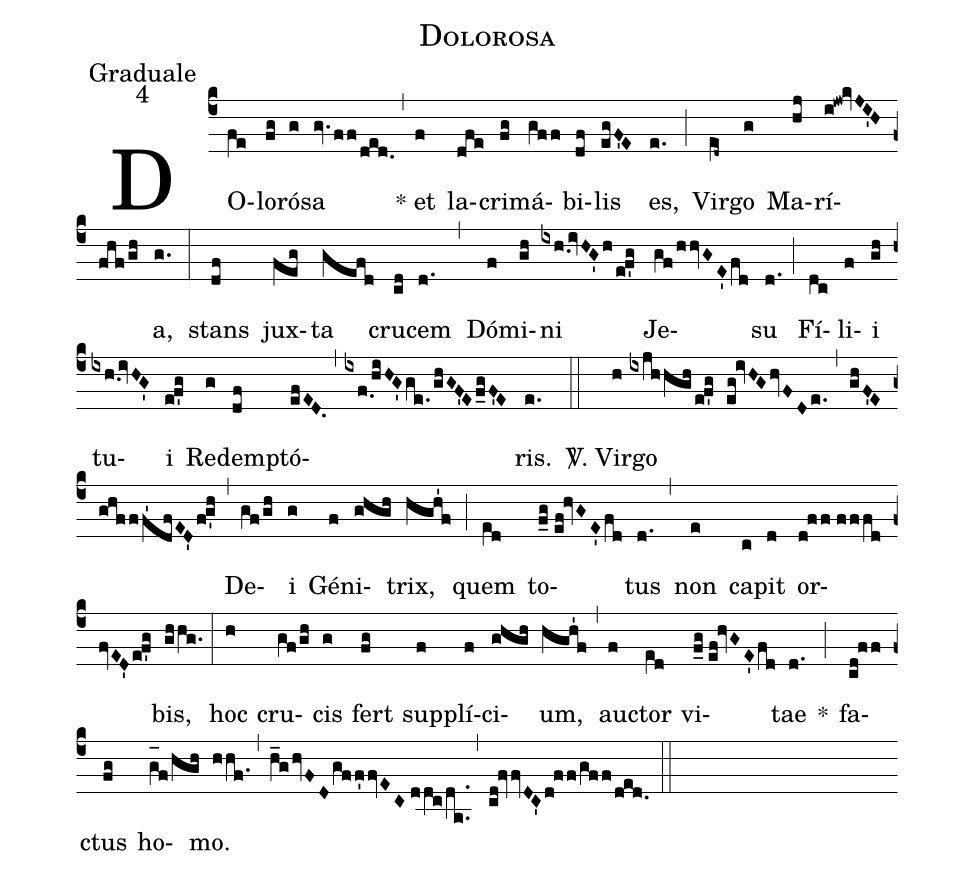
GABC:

name:Dolorosa;
office-part:Graduale;
mode:4;
%%
(c4) DO(fe)lo(fg)ró(g)sa(gv.ff/ded.) (,) * et(f) la(dfe)cri(fg)má(gff)bi(df)lis(egF'E) es,(e.) (;) Vir(e[ll:1]d~)go(g) Ma(hj)rí(i!jw!kvJI'H//fhf/gh)a,(g.) (:) stans(df) jux(feg)ta(gefd) cru(cd)cem(d.) (,) Dó(f)mi(gh)ni(ixh.0/[-0.5]ivHG'h/ef'g) Je(gf/hhvGE'fd)su(d.) (;) Fí(dc)li(f)i(gh) tu(ixh.0/[-0.5]ivHG')i(ef'g) Red(g)em(df)ptó(efED.)(,)(ixf.0/[-0.5]hiHG'ge./ghGF'Ef_gF'E)ris.(e.) (::) <sp>V/</sp>. Vir(h)go(ixjhhgh/ef'g eg!ivHGhvFDe.) (,) (ghF'Eghfff'1dfED'fg'h) (,) De(gf/gh)i(g) Gé(f)ni(ghgh)trix,(hgh'1f) (;) quem(e[ll:1]d) to(f_g//ef!hvGE'fd)tus(d.) (,) non(e) ca(c)pit(d) or(d!ff//fffdfvED'ef'g)bis,(ghhg.) (:) hoc(h) cru(gf/gh)cis(g) fert(fg) sup(f)plí(f)ci(ghgh)um,(hgh'1f) (,) au(f)ctor(e[ll:1]d) vi(f_g//ef!hvGE'fd)tae(d.) *(;) fa(cd!ff)ctus(fg) ho(g_[oh:h]f/hgh)mo.(hhf.) (,) (h_ghvFDgff'fvEC//dd[ull:1]c/da..) (,) (cd!fvvDC'd!ff/gff/ded.) (::)
